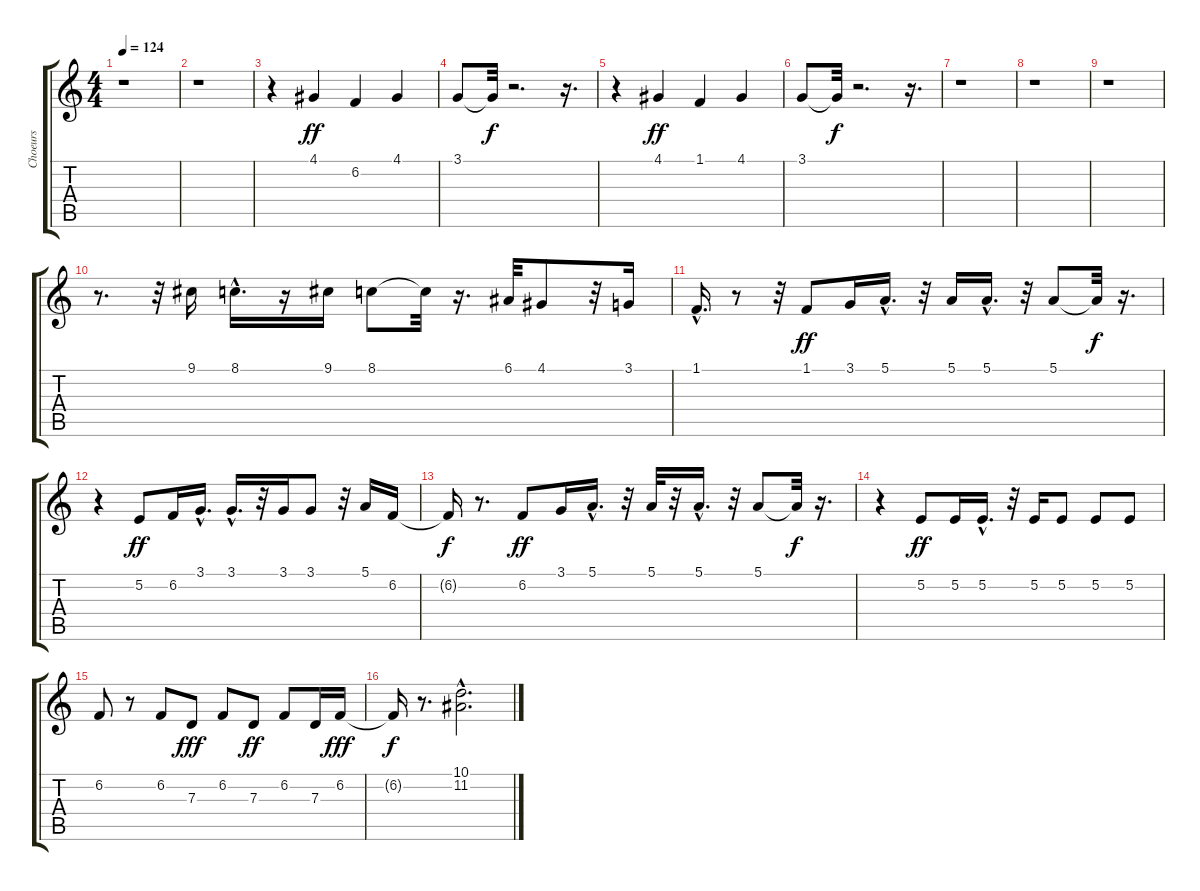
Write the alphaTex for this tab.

\track ("Choeurs" "Choeurs") {instrument choiraahs}
\staff {score tabs}
\tuning (E4 B3 G3 D3 A2 E2) {hide}
\ts (4 4)
\tempo 124
\clef g2
\ks c
r.1{dy f} |
r.1 |
r.4 4.1.4{dy ff} 6.2.4 4.1.4 |
3.1.8 3.1{t}.32{dy f} r.2{d} r.16{d} |
r.4 4.1.4{dy ff} 1.1.4 4.1.4 |
3.1.8 3.1{t}.32{dy f} r.2{d} r.16{d} |
r.1 |
r.1 |
r.1 |
r.8{d} r.32 9.1.16 8.1{hac}.16{d} r.16 9.1.16 8.1.8 8.1{t}.32 r.16{d} 6.1.32 4.1.8 r.32 3.1.16 |
1.1{hac}.16{d} r.8 r.32 1.1.8{dy ff} 3.1.16 5.1{hac}.16{d} r.32 5.1.16 5.1{hac}.16{d} r.32 5.1.8 5.1{t}.32{dy f} r.16{d} |
r.4 5.2.8{dy ff} 6.2.16 3.1{hac}.16{d} 3.1{hac}.16{d} r.32 3.1.16 3.1.8 r.32 5.1.16 6.2.16 |
6.2{t}.16{dy f} r.8{d} 6.2.8{dy ff} 3.1.16 5.1{hac}.16{d} r.32 5.1.32 r.32 5.1{hac}.16{d} r.32 5.1.8 5.1{t}.32{dy f} r.16{d} |
r.4 5.2.8{dy ff} 5.2.16 5.2{hac}.16{d} r.32 5.2.16 5.2.8 5.2.8 5.2.8 |
6.2.8 r.8 6.2.8 7.3.8{dy fff} 6.2.8 7.3.8{dy ff} 6.2.8 7.3.16 6.2.16{dy fff} |
6.2{t}.16{dy f} r.8{d} (10.1{hac} 11.2{hac}).2{d}
